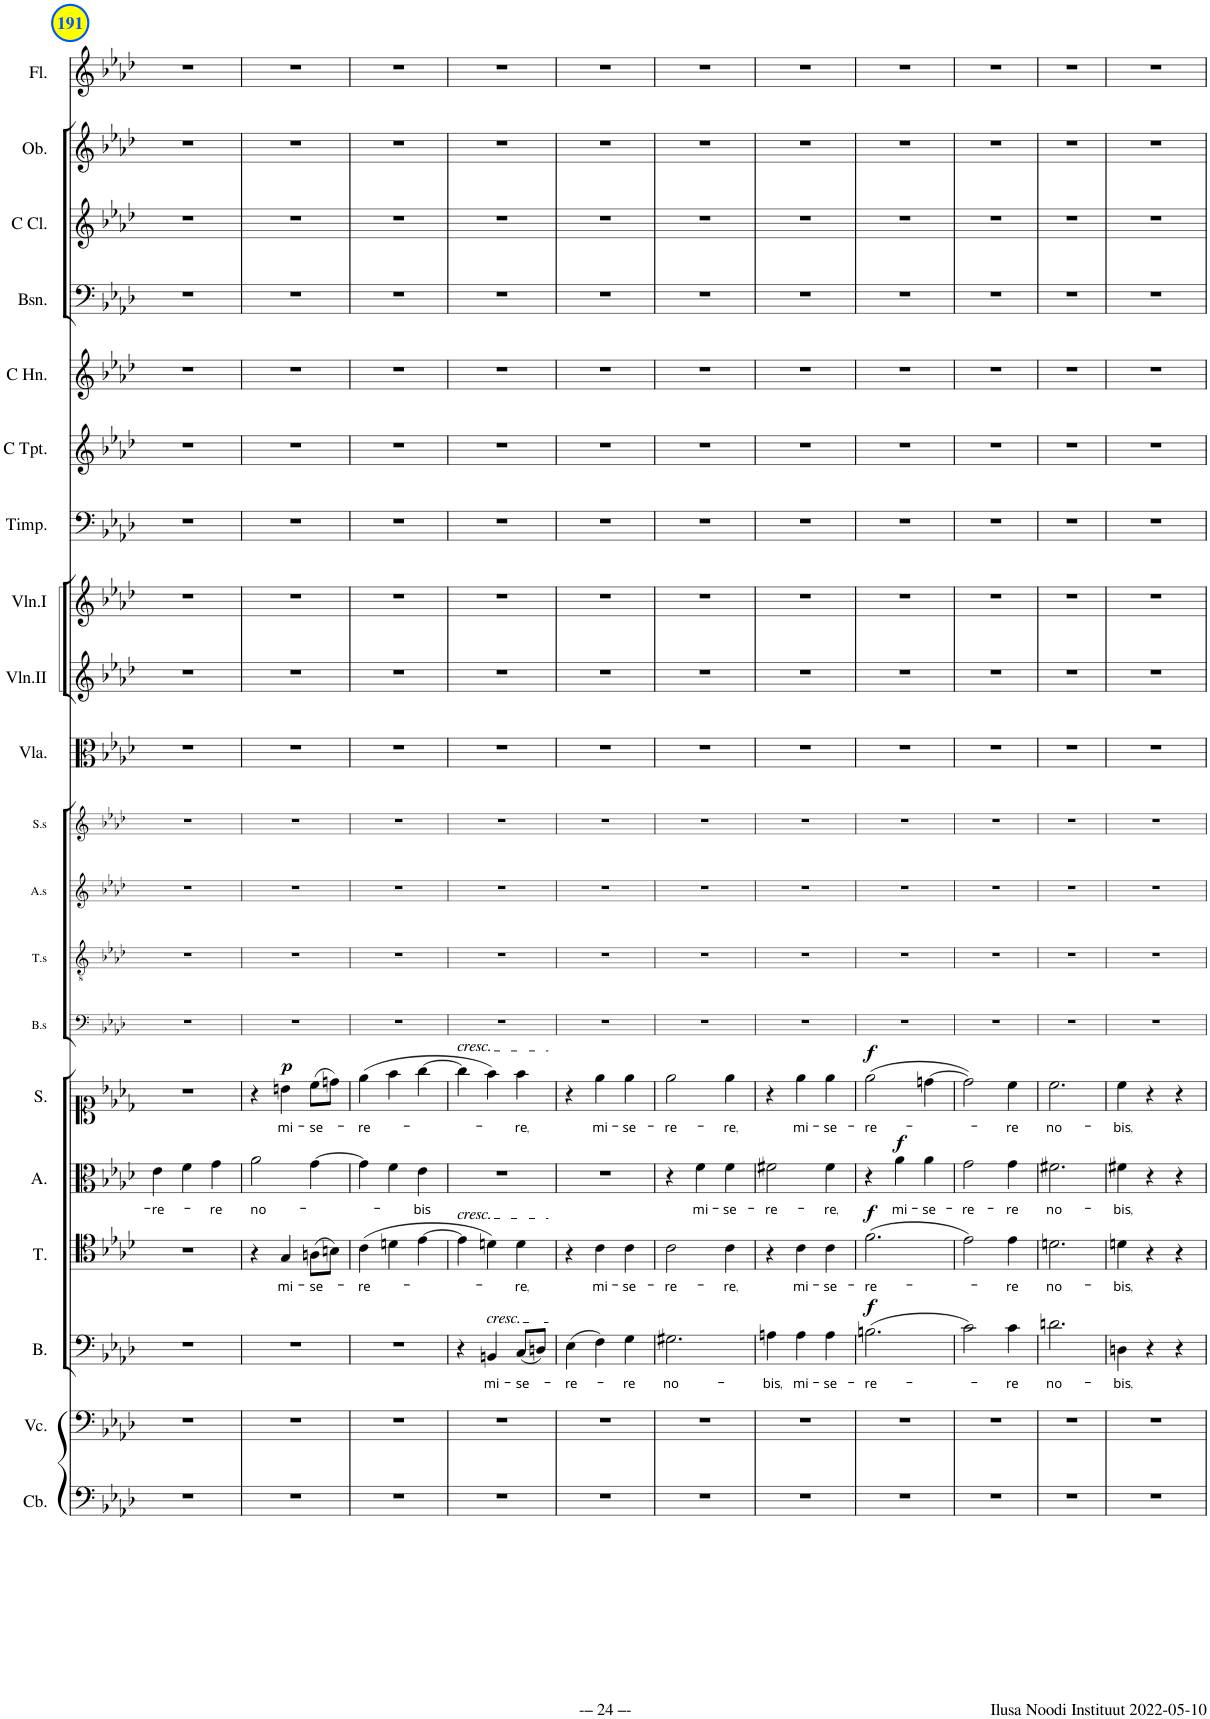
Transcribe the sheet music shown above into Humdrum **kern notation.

**kern	**kern	**kern	**text	**dynam	**kern	**text	**dynam	**kern	**text	**dynam	**kern	**text	**dynam	**kern	**kern	**kern	**kern	**kern	**kern	**kern	**kern	**kern	**kern	**kern	**kern	**kern	**kern
*part20	*part19	*part18	*part18	*part18	*part17	*part17	*part17	*part16	*part16	*part16	*part15	*part15	*part15	*part14	*part13	*part12	*part11	*part10	*part9	*part8	*part7	*part6	*part5	*part4	*part3	*part2	*part1
*staff20	*staff19	*staff18	*staff18	*staff18	*staff17	*staff17	*staff17	*staff16	*staff16	*staff16	*staff15	*staff15	*staff15	*staff14	*staff13	*staff12	*staff11	*staff10	*staff9	*staff8	*staff7	*staff6	*staff5	*staff4	*staff3	*staff2	*staff1
*I"Contrabass	*I"Violoncello	*I"B.	*	*	*I"T.	*	*	*I"A.	*	*	*I"S.	*	*	*I"Bass solo	*I"Tenor solo	*I"Alto solo	*I"Soprano solo	*I"Viola	*I"Violin II	*I"Violin I	*I"Timpani	*I"C Trumpet	*I"Horn in C	*I"Bassoon	*I"C Clarinet	*I"Oboe	*I"Flute
*I'Cb.	*I'Vc.	*I'B.	*	*	*I'T.	*	*	*I'A.	*	*	*I'S.	*	*	*I'B.s	*I'T.s	*I'A.s	*I'S.s	*I'Vla.	*I'Vln.II	*I'Vln.I	*I'Timp.	*I'C Tpt.	*	*I'Bsn.	*I'C Cl.	*I'Ob.	*I'Fl.
!!LO:PB:g=z
*clefF4	*clefF4	*clefF4	*	*	*clefC4	*	*	*clefC3	*	*	*clefC1	*	*	*clefF4	*clefGv2	*clefG2	*clefG2	*clefC3	*clefG2	*clefG2	*clefF4	*clefG2	*clefG2	*clefF4	*clefG2	*clefG2	*clefG2
*Trd7c12	*	*	*	*	*	*	*	*	*	*	*	*	*	*	*	*	*	*	*	*	*	*	*Trd7c12	*	*Trd1c2	*	*
*k[b-e-a-d-]	*k[b-e-a-d-]	*k[b-e-a-d-]	*	*	*k[b-e-a-d-]	*	*	*k[b-e-a-d-]	*	*	*k[b-e-a-d-]	*	*	*k[b-e-a-d-]	*k[b-e-a-d-]	*k[b-e-a-d-]	*k[b-e-a-d-]	*k[b-e-a-d-]	*k[b-e-a-d-]	*k[b-e-a-d-]	*k[b-e-a-d-]	*k[b-e-a-d-]	*k[b-e-a-d-]	*k[b-e-a-d-]	*k[b-e-a-d-]	*k[b-e-a-d-]	*k[b-e-a-d-]
*M3/4	*M3/4	*M3/4	*	*	*M3/4	*	*	*M3/4	*	*	*M3/4	*	*	*M3/4	*M3/4	*M3/4	*M3/4	*M3/4	*M3/4	*M3/4	*M3/4	*M3/4	*M3/4	*M3/4	*M3/4	*M3/4	*M3/4
=191	=191	=191	=191	=191	=191	=191	=191	=191	=191	=191	=191	=191	=191	=191	=191	=191	=191	=191	=191	=191	=191	=191	=191	=191	=191	=191	=191
!	!	!	!	!	!	!	!	!	!LO:LY:b	!	!	!	!	!	!	!	!	!	!	!	!	!	!	!	!	!	!
2.r	2.r	2.r	.	.	2.r	.	.	4e-\	-re-	.	2.r	.	.	2.r	2.r	2.r	2.r	2.r	2.r	2.r	2.r	2.r	2.r	2.r	2.r	2.r	2.r
.	.	.	.	.	.	.	.	4f\	.	.	.	.	.	.	.	.	.	.	.	.	.	.	.	.	.	.	.
!	!	!	!	!	!	!	!	!	!LO:LY:b	!	!	!	!	!	!	!	!	!	!	!	!	!	!	!	!	!	!
.	.	.	.	.	.	.	.	4g\	-re	.	.	.	.	.	.	.	.	.	.	.	.	.	.	.	.	.	.
=192	=192	=192	=192	=192	=192	=192	=192	=192	=192	=192	=192	=192	=192	=192	=192	=192	=192	=192	=192	=192	=192	=192	=192	=192	=192	=192	=192
!	!	!	!	!	!	!	!	!	!LO:LY:b	!	!	!	!	!	!	!	!	!	!	!	!	!	!	!	!	!	!
2.r	2.r	2.r	.	.	4r	.	.	2a-\	no-	.	4r	.	.	2.r	2.r	2.r	2.r	2.r	2.r	2.r	2.r	2.r	2.r	2.r	2.r	2.r	2.r
!	!	!	!	!	!	!LO:LY:b	!	!	!	!	!	!LO:LY:b	!LO:DY:a	!	!	!	!	!	!	!	!	!	!	!	!	!	!
.	.	.	.	.	4G/	mi-	.	.	.	.	4bn\	mi-	p	.	.	.	.	.	.	.	.	.	.	.	.	.	.
!	!	!	!	!	!	!LO:LY:b	!	!	!	!	!	!LO:LY:b	!	!	!	!	!	!	!	!	!	!	!	!	!	!	!
.	.	.	.	.	(8An\L	-se-	.	[4g\	.	.	(8cc\L	-se-	.	.	.	.	.	.	.	.	.	.	.	.	.	.	.
.	.	.	.	.	8Bn\J)	.	.	.	.	.	8ddn\J)	.	.	.	.	.	.	.	.	.	.	.	.	.	.	.	.
=193	=193	=193	=193	=193	=193	=193	=193	=193	=193	=193	=193	=193	=193	=193	=193	=193	=193	=193	=193	=193	=193	=193	=193	=193	=193	=193	=193
!	!	!	!	!	!	!LO:LY:b	!	!	!	!	!	!LO:LY:b	!	!	!	!	!	!	!	!	!	!	!	!	!	!	!
2.r	2.r	2.r	.	.	(4c\	-re-	.	4g\]	.	.	(4ee-\	-re-	.	2.r	2.r	2.r	2.r	2.r	2.r	2.r	2.r	2.r	2.r	2.r	2.r	2.r	2.r
.	.	.	.	.	4dn\	.	.	4f\	.	.	4ff\	.	.	.	.	.	.	.	.	.	.	.	.	.	.	.	.
!	!	!	!	!	!	!	!	!	!LO:LY:b	!	!	!	!	!	!	!	!	!	!	!	!	!	!	!	!	!	!
.	.	.	.	.	[4e-\	.	.	4e-\	-bis	.	[4gg\	.	.	.	.	.	.	.	.	.	.	.	.	.	.	.	.
=194	=194	=194	=194	=194	=194	=194	=194	=194	=194	=194	=194	=194	=194	=194	=194	=194	=194	=194	=194	=194	=194	=194	=194	=194	=194	=194	=194
!	!	!	!	!	!	!	!	!	!	!	!LO:TX:a:i:t=cresc.	!	!	!	!	!	!	!	!	!	!	!	!	!	!	!	!
!	!	!	!	!	!LO:TX:a:i:t=cresc.	!	!	!	!	!	!	!	!	!	!	!	!	!	!	!	!	!	!	!	!	!	!
2.r	2.r	4r	.	.	4e-\]	.	.	2.r	.	.	4gg\]	.	.	2.r	2.r	2.r	2.r	2.r	2.r	2.r	2.r	2.r	2.r	2.r	2.r	2.r	2.r
!	!	!LO:TX:a:i:t=cresc.	!	!	!	!	!	!	!	!	!	!	!	!	!	!	!	!	!	!	!	!	!	!	!	!	!
!	!	!	!LO:LY:b	!	!	!	!	!	!	!	!	!	!	!	!	!	!	!	!	!	!	!	!	!	!	!	!
.	.	4BBn/	mi-	.	4dn\)	.	.	.	.	.	4ff\)	.	.	.	.	.	.	.	.	.	.	.	.	.	.	.	.
!	!	!	!LO:LY:b	!	!	!LO:LY:b	!	!	!	!	!	!LO:LY:b	!	!	!	!	!	!	!	!	!	!	!	!	!	!	!
.	.	(8C/L	-se-	.	4d\	-re,	.	.	.	.	4ff\	-re,	.	.	.	.	.	.	.	.	.	.	.	.	.	.	.
.	.	8Dn/J)	.	.	.	.	.	.	.	.	.	.	.	.	.	.	.	.	.	.	.	.	.	.	.	.	.
=195	=195	=195	=195	=195	=195	=195	=195	=195	=195	=195	=195	=195	=195	=195	=195	=195	=195	=195	=195	=195	=195	=195	=195	=195	=195	=195	=195
!	!	!	!LO:LY:b	!	!	!	!	!	!	!	!	!	!	!	!	!	!	!	!	!	!	!	!	!	!	!	!
2.r	2.r	(4E-\	-re-	.	4r	.	.	2.r	.	.	4r	.	.	2.r	2.r	2.r	2.r	2.r	2.r	2.r	2.r	2.r	2.r	2.r	2.r	2.r	2.r
!	!	!	!	!	!	!LO:LY:b	!	!	!	!	!	!LO:LY:b	!	!	!	!	!	!	!	!	!	!	!	!	!	!	!
.	.	4F\)	.	.	4c\	mi-	.	.	.	.	4ee-\	mi-	.	.	.	.	.	.	.	.	.	.	.	.	.	.	.
!	!	!	!LO:LY:b	!	!	!LO:LY:b	!	!	!	!	!	!LO:LY:b	!	!	!	!	!	!	!	!	!	!	!	!	!	!	!
.	.	4G\	-re	.	4c\	-se-	.	.	.	.	4ee-\	-se-	.	.	.	.	.	.	.	.	.	.	.	.	.	.	.
=196	=196	=196	=196	=196	=196	=196	=196	=196	=196	=196	=196	=196	=196	=196	=196	=196	=196	=196	=196	=196	=196	=196	=196	=196	=196	=196	=196
!	!	!	!LO:LY:b	!	!	!LO:LY:b	!	!	!	!	!	!LO:LY:b	!	!	!	!	!	!	!	!	!	!	!	!	!	!	!
2.r	2.r	2.G#X\	no-	.	2c\	-re-	.	4r	.	.	2ee-\	-re-	.	2.r	2.r	2.r	2.r	2.r	2.r	2.r	2.r	2.r	2.r	2.r	2.r	2.r	2.r
!	!	!	!	!	!	!	!	!	!LO:LY:b	!	!	!	!	!	!	!	!	!	!	!	!	!	!	!	!	!	!
.	.	.	.	.	.	.	.	4f\	mi-	.	.	.	.	.	.	.	.	.	.	.	.	.	.	.	.	.	.
!	!	!	!	!	!	!LO:LY:b	!	!	!LO:LY:b	!	!	!LO:LY:b	!	!	!	!	!	!	!	!	!	!	!	!	!	!	!
.	.	.	.	.	4c\	-re,	.	4f\	-se-	.	4ee-\	-re,	.	.	.	.	.	.	.	.	.	.	.	.	.	.	.
=197	=197	=197	=197	=197	=197	=197	=197	=197	=197	=197	=197	=197	=197	=197	=197	=197	=197	=197	=197	=197	=197	=197	=197	=197	=197	=197	=197
!	!	!	!LO:LY:b	!	!	!	!	!	!LO:LY:b	!	!	!	!	!	!	!	!	!	!	!	!	!	!	!	!	!	!
2.r	2.r	4An\	-bis,	.	4r	.	.	2f#X\	-re-	.	4r	.	.	2.r	2.r	2.r	2.r	2.r	2.r	2.r	2.r	2.r	2.r	2.r	2.r	2.r	2.r
!	!	!	!LO:LY:b	!	!	!LO:LY:b	!	!	!	!	!	!LO:LY:b	!	!	!	!	!	!	!	!	!	!	!	!	!	!	!
.	.	4A\	mi-	.	4c\	mi-	.	.	.	.	4ee-\	mi-	.	.	.	.	.	.	.	.	.	.	.	.	.	.	.
!	!	!	!LO:LY:b	!	!	!LO:LY:b	!	!	!LO:LY:b	!	!	!LO:LY:b	!	!	!	!	!	!	!	!	!	!	!	!	!	!	!
.	.	4A\	-se-	.	4c\	-se-	.	4f#\	-re,	.	4ee-\	-se-	.	.	.	.	.	.	.	.	.	.	.	.	.	.	.
=198	=198	=198	=198	=198	=198	=198	=198	=198	=198	=198	=198	=198	=198	=198	=198	=198	=198	=198	=198	=198	=198	=198	=198	=198	=198	=198	=198
!	!	!	!LO:LY:b	!LO:DY:a	!	!LO:LY:b	!LO:DY:a	!	!	!	!	!LO:LY:b	!LO:DY:a	!	!	!	!	!	!	!	!	!	!	!	!	!	!
2.r	2.r	(2.Bn\	-re-	f	(2.f\	-re-	f	4r	.	.	(2ee-\	-re-	f	2.r	2.r	2.r	2.r	2.r	2.r	2.r	2.r	2.r	2.r	2.r	2.r	2.r	2.r
!	!	!	!	!	!	!	!	!	!LO:LY:b	!LO:DY:a	!	!	!	!	!	!	!	!	!	!	!	!	!	!	!	!	!
.	.	.	.	.	.	.	.	4a-\	mi-	f	.	.	.	.	.	.	.	.	.	.	.	.	.	.	.	.	.
!	!	!	!	!	!	!	!	!	!LO:LY:b	!	!	!	!	!	!	!	!	!	!	!	!	!	!	!	!	!	!
.	.	.	.	.	.	.	.	4a-\	-se-	.	[4ddn\	.	.	.	.	.	.	.	.	.	.	.	.	.	.	.	.
=199	=199	=199	=199	=199	=199	=199	=199	=199	=199	=199	=199	=199	=199	=199	=199	=199	=199	=199	=199	=199	=199	=199	=199	=199	=199	=199	=199
!	!	!	!	!	!	!	!	!	!LO:LY:b	!	!	!	!	!	!	!	!	!	!	!	!	!	!	!	!	!	!
2.r	2.r	2c\)	.	.	2e-\)	.	.	2g\	-re-	.	2dd\])	.	.	2.r	2.r	2.r	2.r	2.r	2.r	2.r	2.r	2.r	2.r	2.r	2.r	2.r	2.r
!	!	!	!LO:LY:b	!	!	!LO:LY:b	!	!	!LO:LY:b	!	!	!LO:LY:b	!	!	!	!	!	!	!	!	!	!	!	!	!	!	!
.	.	4c\	-re	.	4e-\	-re	.	4g\	-re	.	4cc\	-re	.	.	.	.	.	.	.	.	.	.	.	.	.	.	.
=200	=200	=200	=200	=200	=200	=200	=200	=200	=200	=200	=200	=200	=200	=200	=200	=200	=200	=200	=200	=200	=200	=200	=200	=200	=200	=200	=200
!	!	!	!LO:LY:b	!	!	!LO:LY:b	!	!	!LO:LY:b	!	!	!LO:LY:b	!	!	!	!	!	!	!	!	!	!	!	!	!	!	!
2.r	2.r	2.dn\	no-	.	2.dn\	no-	.	2.f#X\	no-	.	2.cc\	no-	.	2.r	2.r	2.r	2.r	2.r	2.r	2.r	2.r	2.r	2.r	2.r	2.r	2.r	2.r
=201	=201	=201	=201	=201	=201	=201	=201	=201	=201	=201	=201	=201	=201	=201	=201	=201	=201	=201	=201	=201	=201	=201	=201	=201	=201	=201	=201
!	!	!	!LO:LY:b	!	!	!LO:LY:b	!	!	!LO:LY:b	!	!	!LO:LY:b	!	!	!	!	!	!	!	!	!	!	!	!	!	!	!
2.r	2.r	4Dn\	-bis,	.	4dn\	-bis,	.	4f#X\	-bis,	.	4cc\	-bis,	.	2.r	2.r	2.r	2.r	2.r	2.r	2.r	2.r	2.r	2.r	2.r	2.r	2.r	2.r
.	.	4r	.	.	4r	.	.	4r	.	.	4r	.	.	.	.	.	.	.	.	.	.	.	.	.	.	.	.
.	.	4r	.	.	4r	.	.	4r	.	.	4r	.	.	.	.	.	.	.	.	.	.	.	.	.	.	.	.
=	=	=	=	=	=	=	=	=	=	=	=	=	=	=	=	=	=	=	=	=	=	=	=	=	=	=	=
*-	*-	*-	*-	*-	*-	*-	*-	*-	*-	*-	*-	*-	*-	*-	*-	*-	*-	*-	*-	*-	*-	*-	*-	*-	*-	*-	*-
